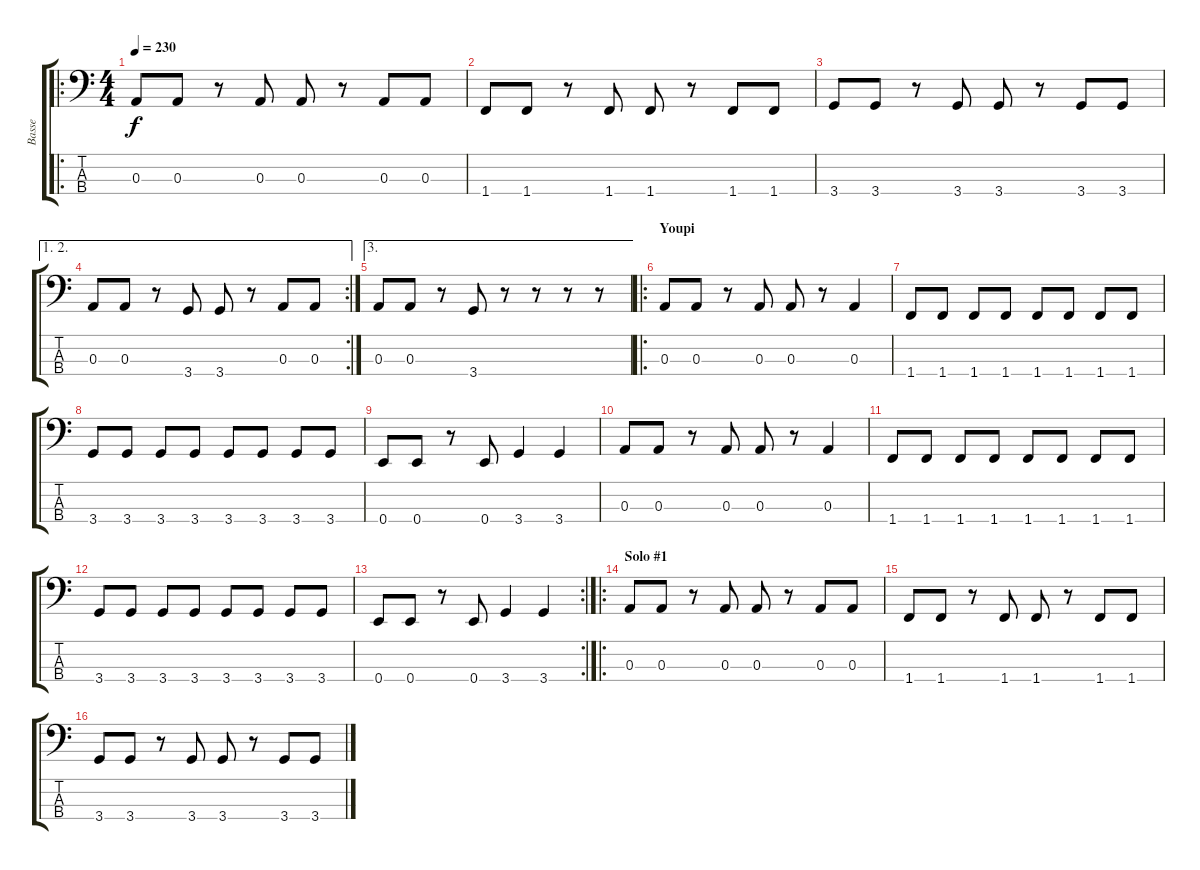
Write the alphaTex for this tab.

\track ("Basse" "Basse") {instrument fretlessbass}
\staff {score tabs}
\tuning (G2 D2 A1 E1) {hide}
\ro
\ts (4 4)
\tempo 230
\clef f4
\ks c
0.3.8{dy f} 0.3.8 r.8 0.3.8 0.3.8 r.8 0.3.8 0.3.8 |
1.4.8 1.4.8 r.8 1.4.8 1.4.8 r.8 1.4.8 1.4.8 |
3.4.8 3.4.8 r.8 3.4.8 3.4.8 r.8 3.4.8 3.4.8 |
\ae (1 2)
\rc 2
0.3.8 0.3.8 r.8 3.4.8 3.4.8 r.8 0.3.8 0.3.8 |
\ae 3
0.3.8 0.3.8 r.8 3.4.8 r.8 r.8 r.8 r.8 |
\ro
\section ("" "Youpi")
0.3.8 0.3.8 r.8 0.3.8 0.3.8 r.8 0.3.4 |
1.4.8 1.4.8 1.4.8 1.4.8 1.4.8 1.4.8 1.4.8 1.4.8 |
3.4.8 3.4.8 3.4.8 3.4.8 3.4.8 3.4.8 3.4.8 3.4.8 |
0.4.8 0.4.8 r.8 0.4.8 3.4.4 3.4.4 |
0.3.8 0.3.8 r.8 0.3.8 0.3.8 r.8 0.3.4 |
1.4.8 1.4.8 1.4.8 1.4.8 1.4.8 1.4.8 1.4.8 1.4.8 |
3.4.8 3.4.8 3.4.8 3.4.8 3.4.8 3.4.8 3.4.8 3.4.8 |
\rc 2
0.4.8 0.4.8 r.8 0.4.8 3.4.4 3.4.4 |
\ro
\section ("" "Solo #1")
0.3.8 0.3.8 r.8 0.3.8 0.3.8 r.8 0.3.8 0.3.8 |
1.4.8 1.4.8 r.8 1.4.8 1.4.8 r.8 1.4.8 1.4.8 |
3.4.8 3.4.8 r.8 3.4.8 3.4.8 r.8 3.4.8 3.4.8
